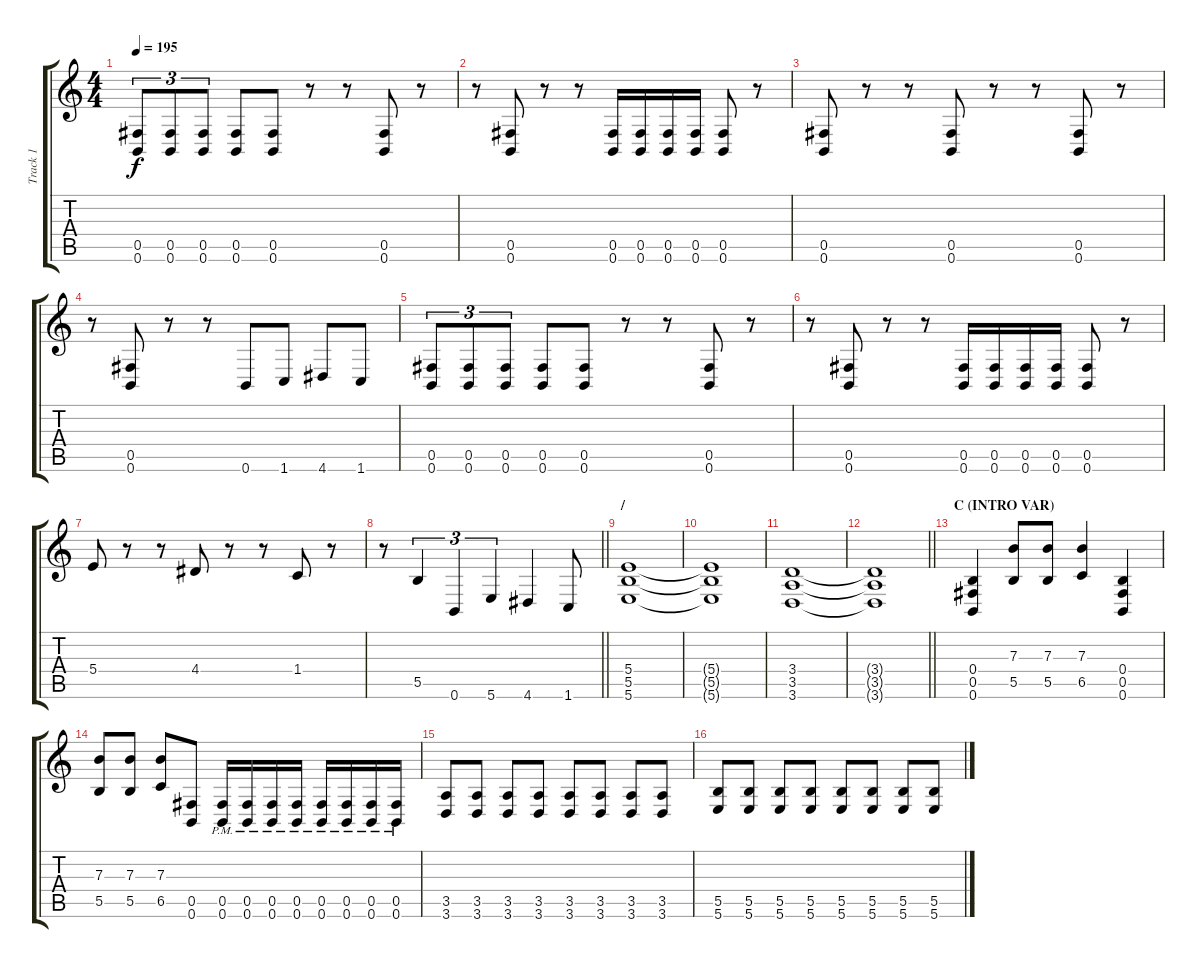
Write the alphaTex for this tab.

\track ("Track 1" "Track 1") {instrument distortionguitar}
\staff {score tabs}
\tuning (Db4 Ab3 E3 B2 Gb2 B1) {hide}
\ts (4 4)
\tempo 195
\clef g2
\ks c
(0.5 0.6).8{tu (3 2) dy f} (0.5 0.6).8{tu (3 2)} (0.5 0.6).8{tu (3 2)} (0.5 0.6).8 (0.5 0.6).8 r.8 r.8 (0.5 0.6).8 r.8 |
r.8 (0.5 0.6).8 r.8 r.8 (0.5 0.6).16 (0.5 0.6).16 (0.5 0.6).16 (0.5 0.6).16 (0.5 0.6).8 r.8 |
(0.5 0.6).8 r.8 r.8 (0.5 0.6).8 r.8 r.8 (0.5 0.6).8 r.8 |
r.8 (0.5 0.6).8 r.8 r.8 0.6.8 1.6.8 4.6.8 1.6.8 |
(0.5 0.6).8{tu (3 2)} (0.5 0.6).8{tu (3 2)} (0.5 0.6).8{tu (3 2)} (0.5 0.6).8 (0.5 0.6).8 r.8 r.8 (0.5 0.6).8 r.8 |
r.8 (0.5 0.6).8 r.8 r.8 (0.5 0.6).16 (0.5 0.6).16 (0.5 0.6).16 (0.5 0.6).16 (0.5 0.6).8 r.8 |
5.4.8 r.8 r.8 4.4.8 r.8 r.8 1.4.8 r.8 |
\barLineRight lightlight
r.8 5.5.4{tu (3 2)} 0.6.4{tu (3 2)} 5.6.4{tu (3 2)} 4.6.4 1.6.8 |
\section ("" "/")
(5.4 5.5 5.6).1 |
(5.4{t} 5.5{t} 5.6{t}).1 |
(3.4 3.5 3.6).1 |
\barLineRight lightlight
(3.4{t} 3.5{t} 3.6{t}).1 |
\section ("" "C (INTRO VAR)")
(0.4 0.5 0.6).4 (7.3 5.5).8 (7.3 5.5).8 (7.3 6.5).4 (0.4 0.5 0.6).4 |
(7.3 5.5).8 (7.3 5.5).8 (7.3 6.5).8 (0.5 0.6).8 (0.5{pm} 0.6{pm}).16 (0.5{pm} 0.6{pm}).16 (0.5{pm} 0.6{pm}).16 (0.5{pm} 0.6{pm}).16 (0.5{pm} 0.6{pm}).16 (0.5{pm} 0.6{pm}).16 (0.5{pm} 0.6{pm}).16 (0.5{pm} 0.6{pm}).16 |
(3.5 3.6).8 (3.5 3.6).8 (3.5 3.6).8 (3.5 3.6).8 (3.5 3.6).8 (3.5 3.6).8 (3.5 3.6).8 (3.5 3.6).8 |
(5.5 5.6).8 (5.5 5.6).8 (5.5 5.6).8 (5.5 5.6).8 (5.5 5.6).8 (5.5 5.6).8 (5.5 5.6).8 (5.5 5.6).8
